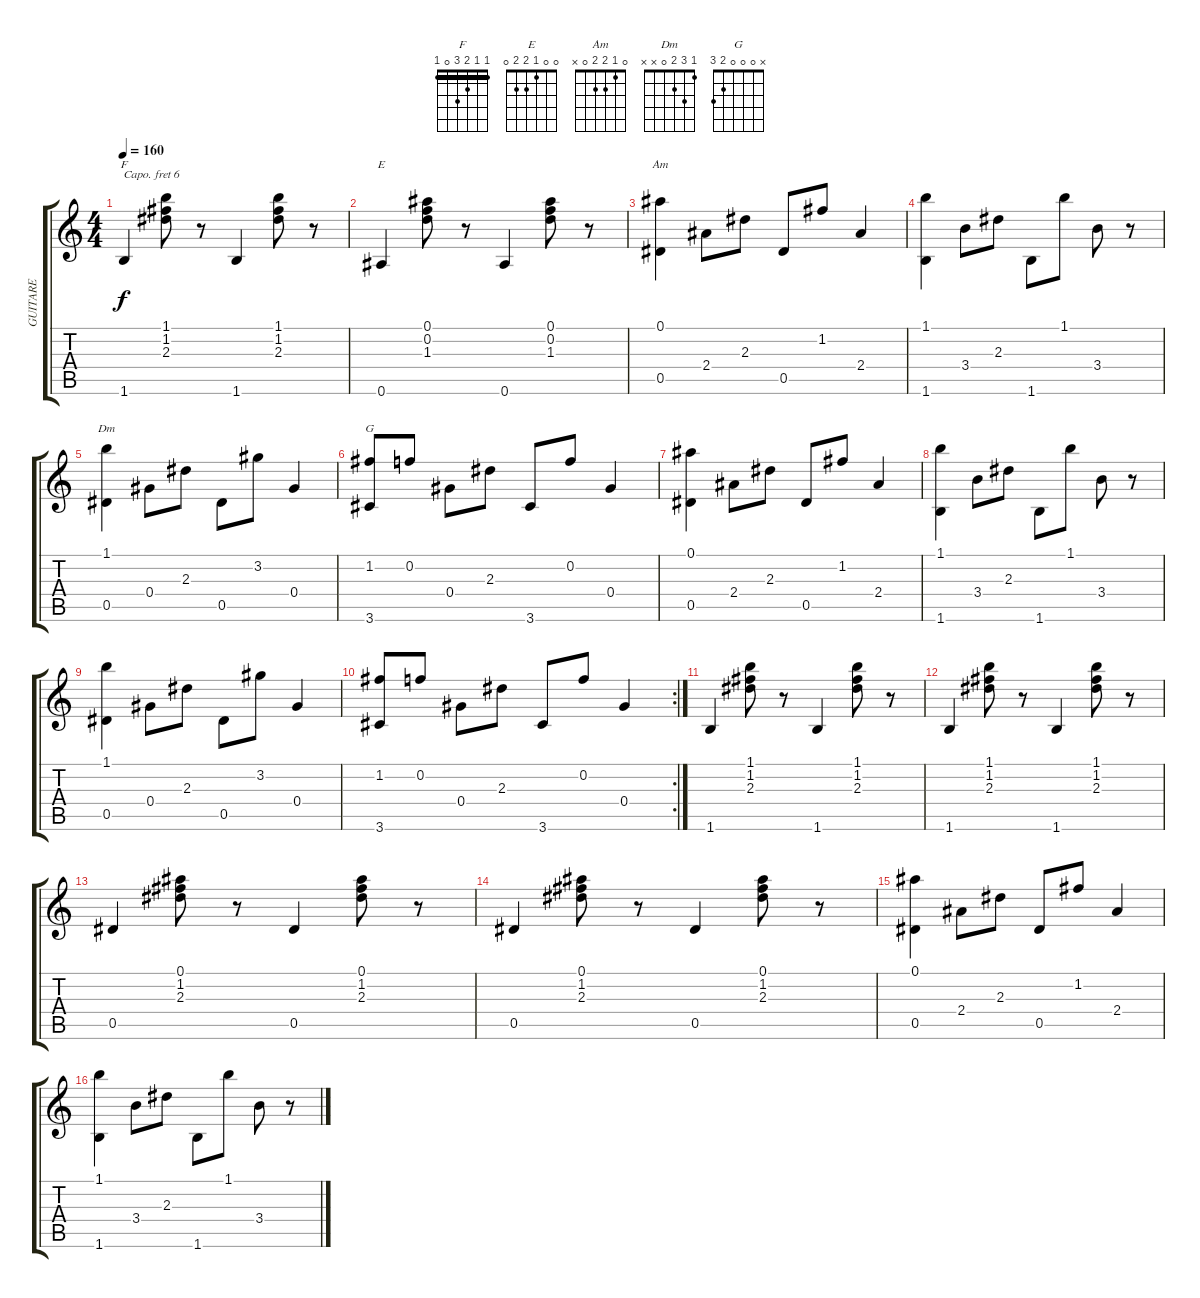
\track ("GUITARE" "GUITARE") {instrument acousticguitarnylon}
\staff {score tabs}
\capo 6
\tuning (E4 B3 G3 D3 A2 E2) {hide}
\chord ("F" 1 1 2 3 0 1) {barre 1}
\chord ("E" 0 0 1 2 2 0)
\chord ("Am" 0 1 2 2 0 x)
\chord ("Dm" 1 3 2 0 x x)
\chord ("G" x 0 0 0 2 3)
\ts (4 4)
\tempo 160
\clef g2
\ks c
1.6.4{ch "F" dy f} (1.1 1.2 2.3).8 r.8 1.6.4 (1.1 1.2 2.3).8 r.8 |
0.6.4{ch "E"} (0.1 0.2 1.3).8 r.8 0.6.4 (0.1 0.2 1.3).8 r.8 |
(0.1 0.5).4{ch "Am"} 2.4.8 2.3.8 0.5.8 1.2.8 2.4.4 |
(1.1 1.6).4 3.4.8 2.3.8 1.6.8 1.1.8 3.4.8 r.8 |
(1.1 0.5).4{ch "Dm"} 0.4.8 2.3.8 0.5.8 3.2.8 0.4.4 |
(1.2 3.6).8{ch "G"} 0.2.8 0.4.8 2.3.8 3.6.8 0.2.8 0.4.4 |
(0.1 0.5).4 2.4.8 2.3.8 0.5.8 1.2.8 2.4.4 |
(1.1 1.6).4 3.4.8 2.3.8 1.6.8 1.1.8 3.4.8 r.8 |
(1.1 0.5).4 0.4.8 2.3.8 0.5.8 3.2.8 0.4.4 |
\rc 2
(1.2 3.6).8 0.2.8 0.4.8 2.3.8 3.6.8 0.2.8 0.4.4 |
1.6.4 (1.1 1.2 2.3).8 r.8 1.6.4 (1.1 1.2 2.3).8 r.8 |
1.6.4 (1.1 1.2 2.3).8 r.8 1.6.4 (1.1 1.2 2.3).8 r.8 |
0.5.4 (0.1 1.2 2.3).8 r.8 0.5.4 (0.1 1.2 2.3).8 r.8 |
0.5.4 (0.1 1.2 2.3).8 r.8 0.5.4 (0.1 1.2 2.3).8 r.8 |
(0.1 0.5).4 2.4.8 2.3.8 0.5.8 1.2.8 2.4.4 |
(1.1 1.6).4 3.4.8 2.3.8 1.6.8 1.1.8 3.4.8 r.8
